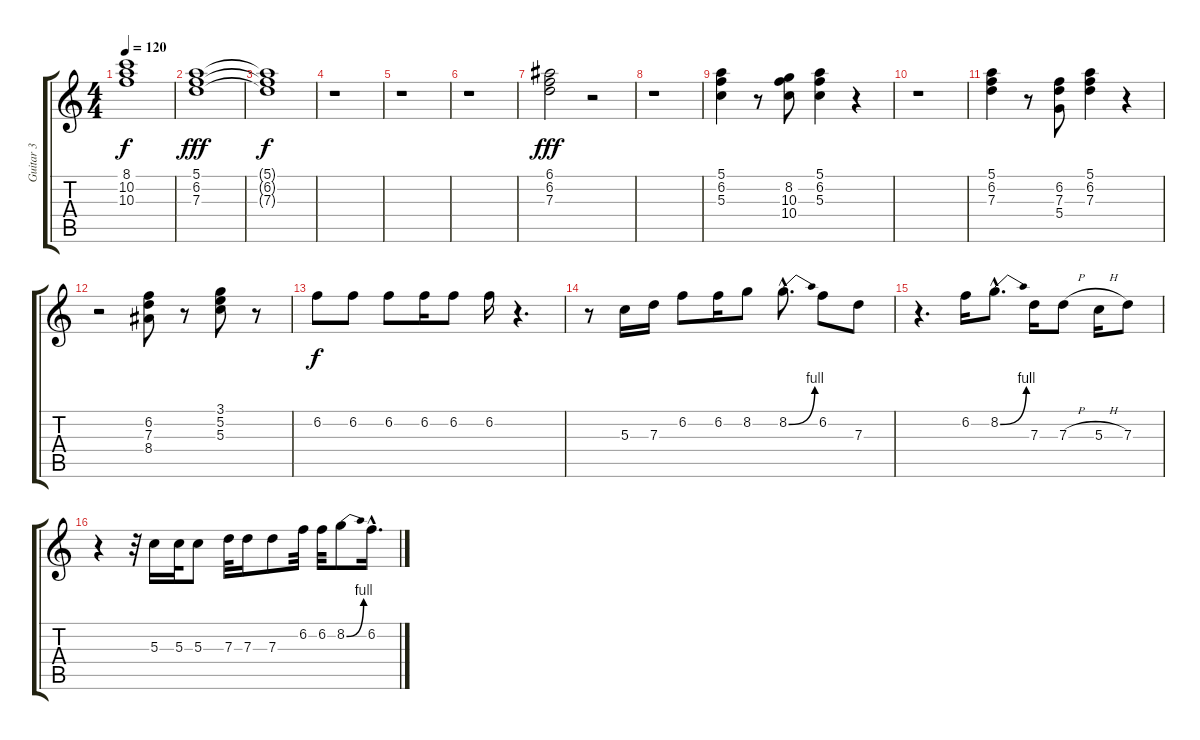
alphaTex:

\track ("Guitar 3" "Guitar 3") {instrument distortionguitar}
\staff {score tabs}
\tuning (E4 B3 G3 D3 A2 E2) {hide}
\ts (4 4)
\tempo 120
\clef g2
\ks c
(8.1{t} 10.2{t} 10.3{t}).1{dy f} |
(5.1 6.2 7.3).1{dy fff} |
(5.1{t} 6.2{t} 7.3{t}).1{dy f} |
r.1 |
r.1 |
r.1 |
(6.1 6.2 7.3).2{dy fff} r.2 |
r.1 |
(5.1 6.2 5.3).4 r.8 (8.2 10.3 10.4).8 (5.1 6.2 5.3).4 r.4 |
r.1 |
(5.1 6.2 7.3).4 r.8 (6.2 7.3 5.4).8 (5.1 6.2 7.3).4 r.4 |
r.2 (6.2 7.3 8.4).8 r.8 (3.1 5.2 5.3).8 r.8 |
6.2.8{dy f} 6.2.8 6.2.8 6.2.16 6.2.8 6.2.16 r.4{d} |
r.8 5.3.16 7.3.16 6.2.8 6.2.16 8.2.8 8.2{be (bend 0 0 60 4) hac}.8{d} 6.2.8 7.3.8 |
r.4{d} 6.2.16 8.2{be (bend 0 0 60 4) hac}.8{d} 7.3.16 7.3{h}.8 5.3{h}.16 7.3.8 |
r.4 r.32 5.3.16 5.3.32 5.3.8 7.3.32 7.3.16 7.3.8 6.2.32 6.2.32 8.2{be (bend 0 0 60 4)}.8 6.2{hac}.16{d}
